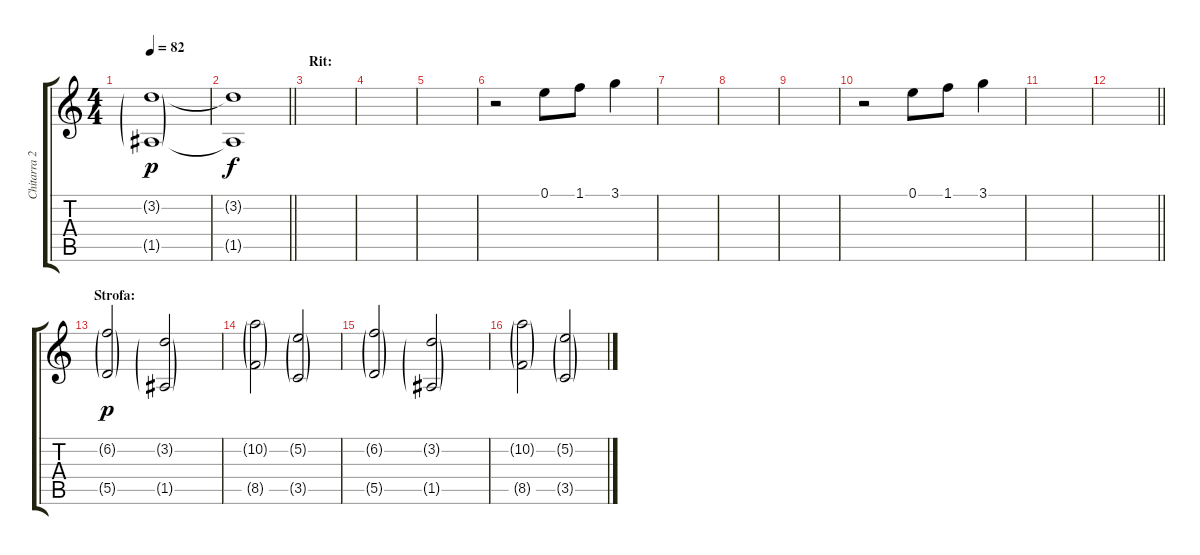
\track ("Chitarra 2" "Chitarra 2") {instrument overdrivenguitar}
\staff {score tabs}
\tuning (E4 B3 G3 D3 A2 E2) {hide}
\ts (4 4)
\tempo 82
\clef g2
\ks c
(3.2{g} 1.5{g}).1{dy p} |
\barLineRight lightlight
(3.2{t} 1.5{t}).1{dy f} |
\section ("" "Rit:")
|
|
|
r.2 0.1.8 1.1.8 3.1.4 |
|
|
|
r.2 0.1.8 1.1.8 3.1.4 |
|
\barLineRight lightlight
|
\section ("" "Strofa:")
(6.2{g} 5.5{g}).2{dy p} (3.2{g} 1.5{g}).2 |
(10.2{g} 8.5{g}).2 (5.2{g} 3.5{g}).2 |
(6.2{g} 5.5{g}).2 (3.2{g} 1.5{g}).2 |
(10.2{g} 8.5{g}).2 (5.2{g} 3.5{g}).2
